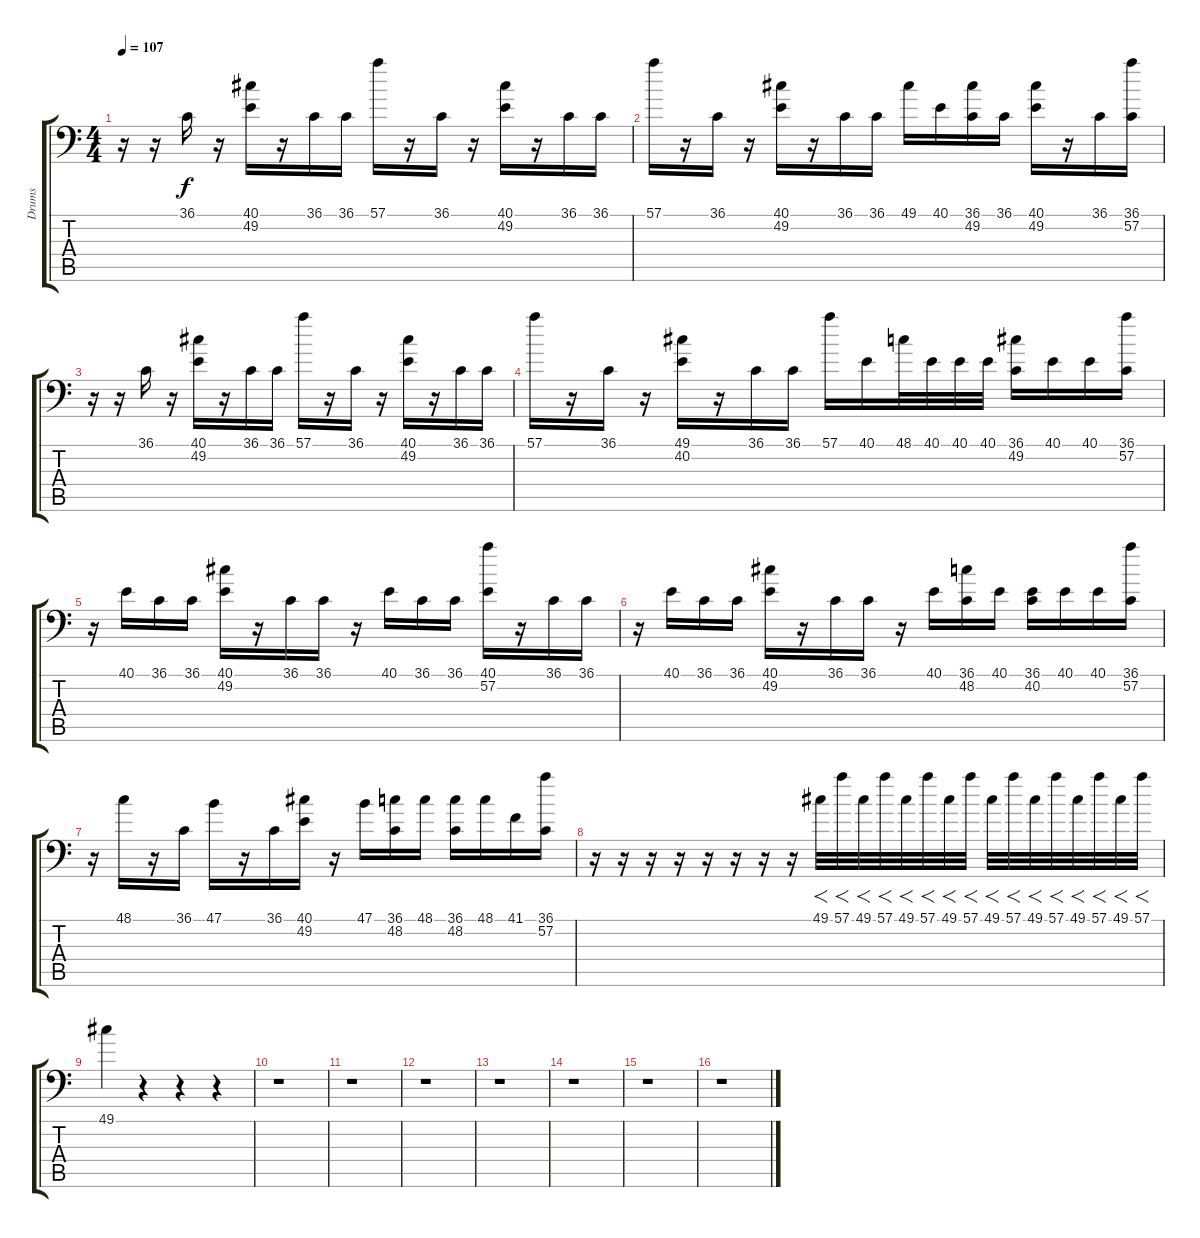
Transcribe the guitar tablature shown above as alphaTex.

\track ("Drums" "Drums") {instrument acousticgrandpiano}
\staff {score tabs}
\tuning (C-1 C-1 C-1 C-1 C-1 C-1) {hide}
\ts (4 4)
\tempo 107
\clef f4
\ks c
r.16{dy f} r.16 36.1.16 r.16 (40.1 49.2).16 r.16 36.1.16 36.1.16 57.1.16 r.16 36.1.16 r.16 (40.1 49.2).16 r.16 36.1.16 36.1.16 |
57.1.16 r.16 36.1.16 r.16 (40.1 49.2).16 r.16 36.1.16 36.1.16 49.1.16 40.1.16 (36.1 49.2).16 36.1.16 (40.1 49.2).16 r.16 36.1.16 (36.1 57.2).16 |
r.16 r.16 36.1.16 r.16 (40.1 49.2).16 r.16 36.1.16 36.1.16 57.1.16 r.16 36.1.16 r.16 (40.1 49.2).16 r.16 36.1.16 36.1.16 |
57.1.16 r.16 36.1.16 r.16 (49.1 40.2).16 r.16 36.1.16 36.1.16 57.1.16 40.1.16 48.1.32 40.1.32 40.1.32 40.1.32 (36.1 49.2).16 40.1.16 40.1.16 (36.1 57.2).16 |
r.16 40.1.16 36.1.16 36.1.16 (40.1 49.2).16 r.16 36.1.16 36.1.16 r.16 40.1.16 36.1.16 36.1.16 (40.1 57.2).16 r.16 36.1.16 36.1.16 |
r.16 40.1.16 36.1.16 36.1.16 (40.1 49.2).16 r.16 36.1.16 36.1.16 r.16 40.1.16 (36.1 48.2).16 40.1.16 (36.1 40.2).16 40.1.16 40.1.16 (36.1 57.2).16 |
r.16 48.1.16 r.16 36.1.16 47.1.16 r.16 36.1.16 (40.1 49.2).16 r.16 47.1.16 (36.1 48.2).16 48.1.16 (36.1 48.2).16 48.1.16 41.1.16 (36.1 57.2).16 |
r.16 r.16 r.16 r.16 r.16 r.16 r.16 r.16 49.1.32{f} 57.1.32{f} 49.1.32{f} 57.1.32{f} 49.1.32{f} 57.1.32{f} 49.1.32{f} 57.1.32{f} 49.1.32{f} 57.1.32{f} 49.1.32{f} 57.1.32{f} 49.1.32{f} 57.1.32{f} 49.1.32{f} 57.1.32{f} |
49.1.4 r.4 r.4 r.4 |
r.1 |
r.1 |
r.1 |
r.1 |
r.1 |
r.1 |
r.1
